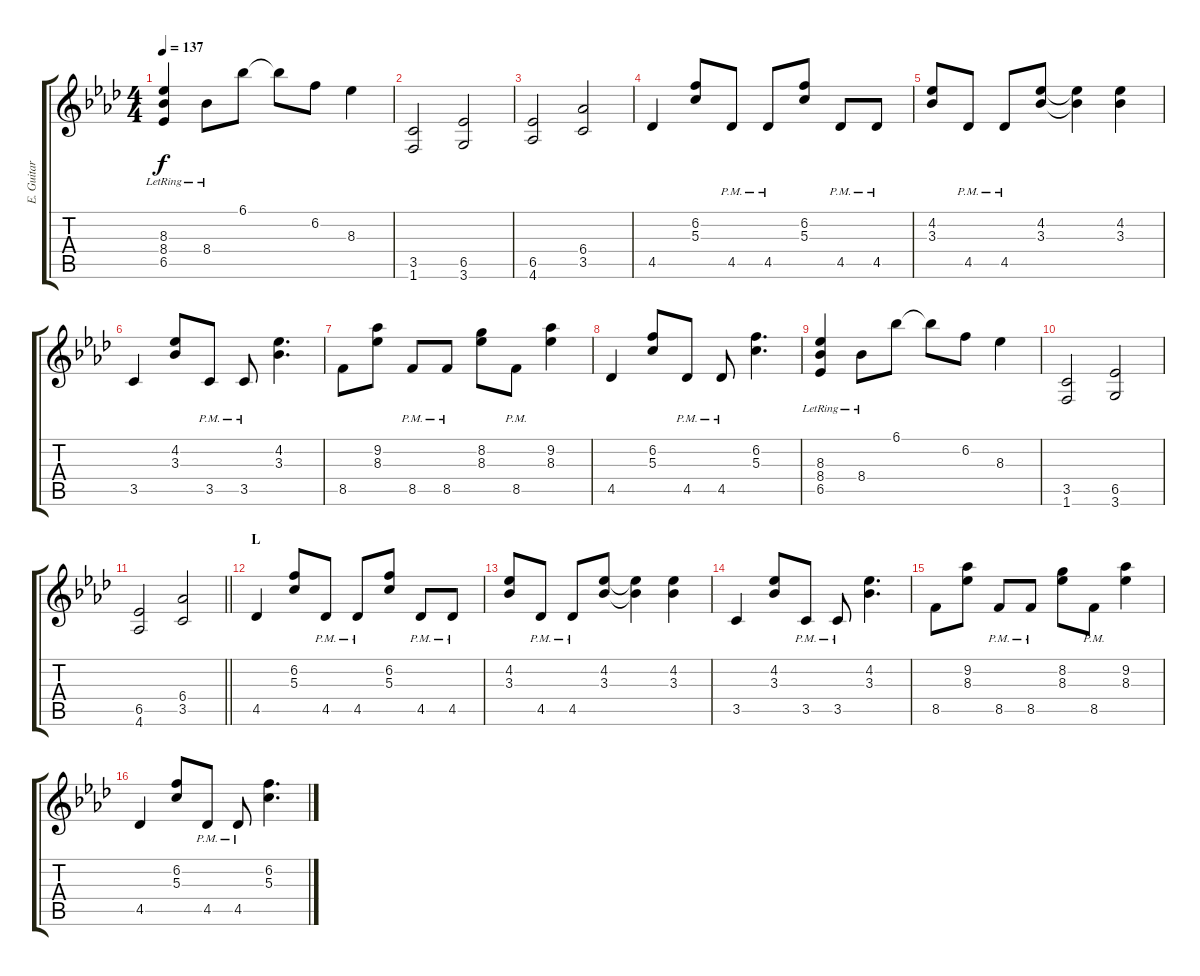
\track ("E. Guitar II" "E. Guitar ") {instrument overdrivenguitar}
\staff {score tabs}
\tuning (E4 B3 G3 D3 A2 E2) {hide}
\ts (4 4)
\tempo 137
\clef g2
\ks ab
(8.3{lr} 8.4{lr} 6.5{lr}).4{dy f} 8.4{lr}.8 6.1.8 6.1{t}.8 6.2.8 8.3.4 |
(3.5 1.6).2 (6.5 3.6).2 |
(6.5 4.6).2 (6.4 3.5).2 |
4.5.4 (6.2 5.3).8 4.5{pm}.8 4.5{pm}.8 (6.2 5.3).8 4.5{pm}.8 4.5{pm}.8 |
(4.2 3.3).8 4.5{pm}.8 4.5{pm}.8 (4.2 3.3).8 (4.2{t} 3.3{t}).4 (4.2 3.3).4 |
3.5.4 (4.2 3.3).8 3.5{pm}.8 3.5{pm}.8 (4.2 3.3).4{d} |
8.5.8 (9.2 8.3).8 8.5{pm}.8 8.5{pm}.8 (8.2 8.3).8 8.5{pm}.8 (9.2 8.3).4 |
4.5.4 (6.2 5.3).8 4.5{pm}.8 4.5{pm}.8 (6.2 5.3).4{d} |
(8.3{lr} 8.4{lr} 6.5{lr}).4 8.4{lr}.8 6.1.8 6.1{t}.8 6.2.8 8.3.4 |
(3.5 1.6).2 (6.5 3.6).2 |
\barLineRight lightlight
(6.5 4.6).2 (6.4 3.5).2 |
\section ("" "L")
4.5.4 (6.2 5.3).8 4.5{pm}.8 4.5{pm}.8 (6.2 5.3).8 4.5{pm}.8 4.5{pm}.8 |
(4.2 3.3).8 4.5{pm}.8 4.5{pm}.8 (4.2 3.3).8 (4.2{t} 3.3{t}).4 (4.2 3.3).4 |
3.5.4 (4.2 3.3).8 3.5{pm}.8 3.5{pm}.8 (4.2 3.3).4{d} |
8.5.8 (9.2 8.3).8 8.5{pm}.8 8.5{pm}.8 (8.2 8.3).8 8.5{pm}.8 (9.2 8.3).4 |
4.5.4 (6.2 5.3).8 4.5{pm}.8 4.5{pm}.8 (6.2 5.3).4{d}
